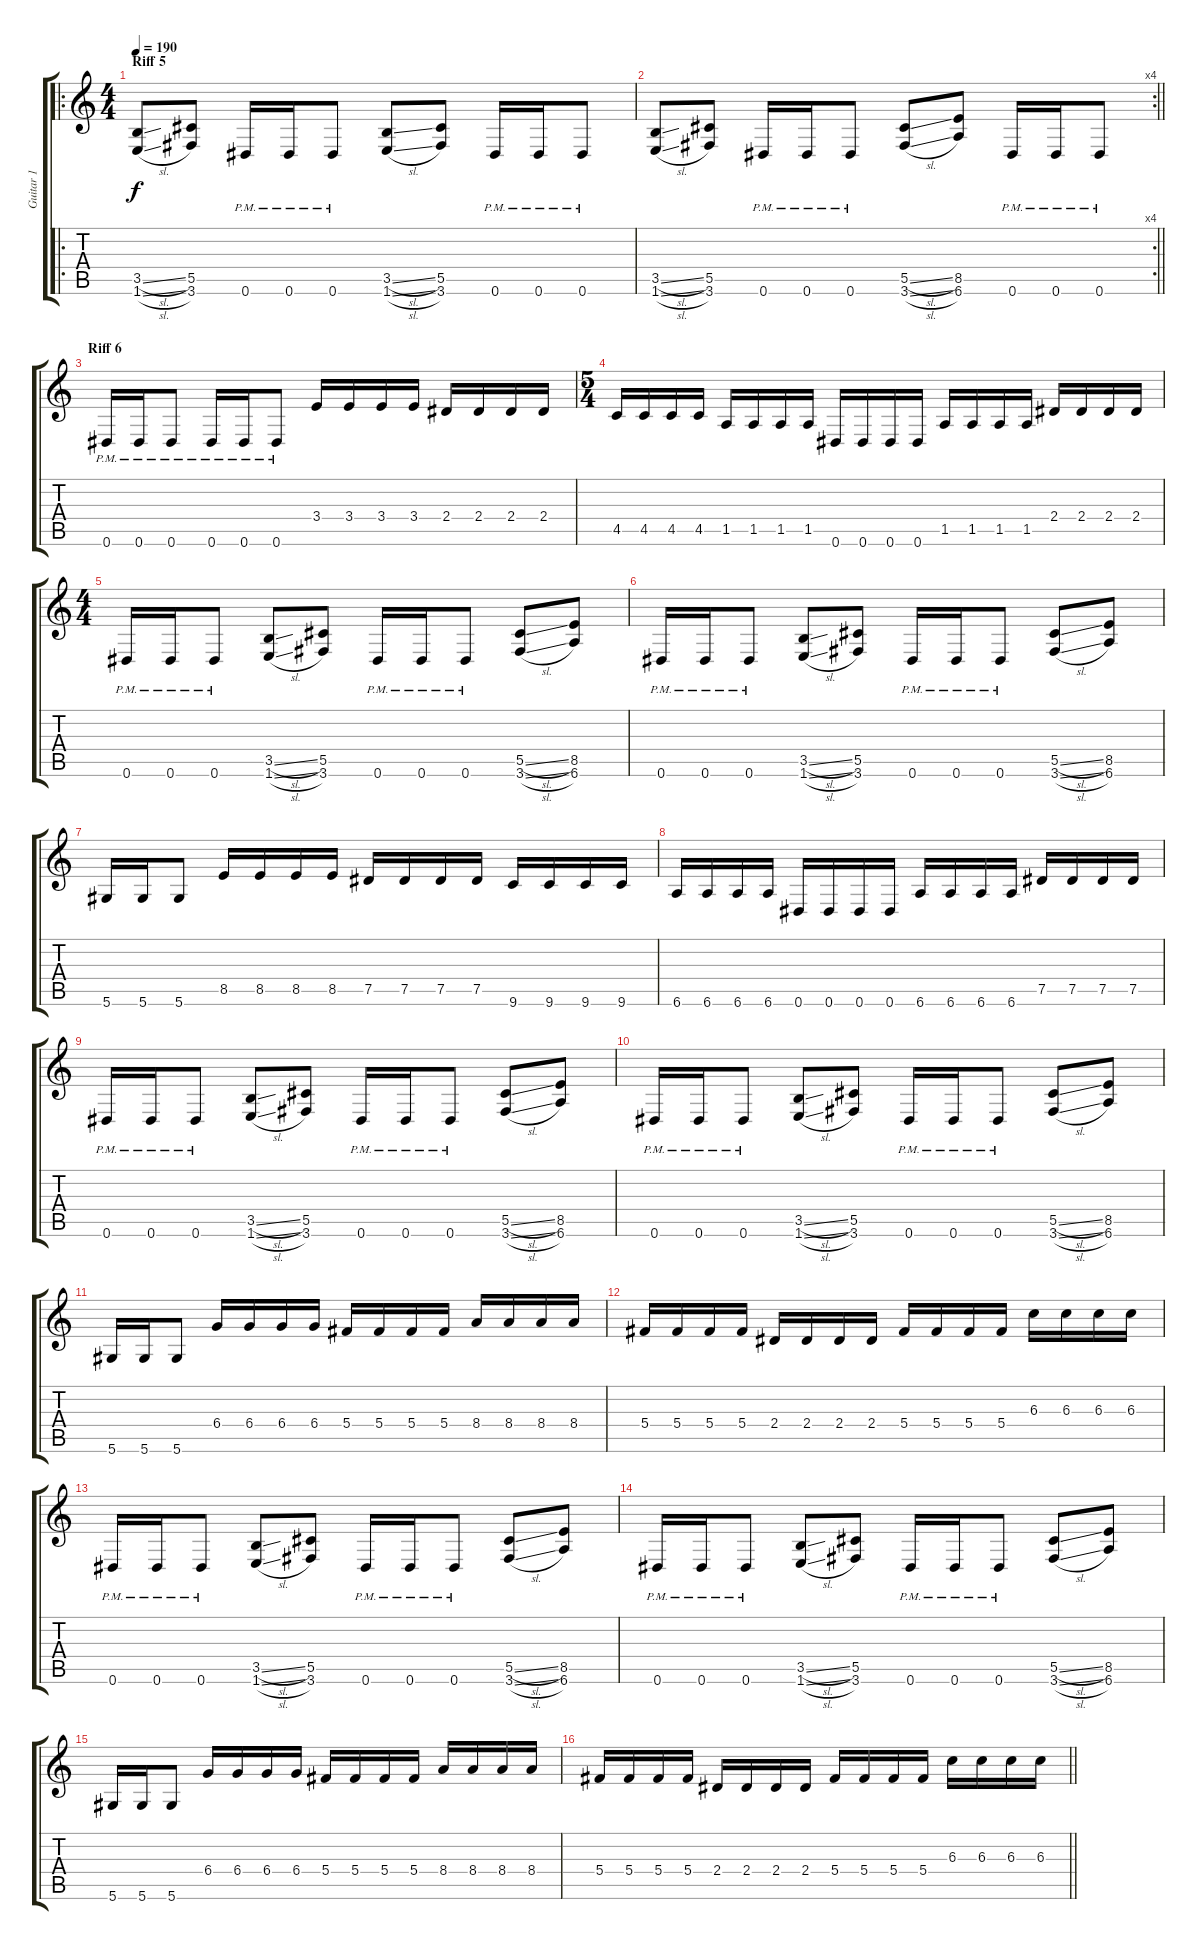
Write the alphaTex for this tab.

\track ("Guitar 1" "Guitar 1") {instrument distortionguitar}
\staff {score tabs}
\tuning (Eb4 Bb3 Gb3 Db3 Ab2 Eb2) {hide}
\ro
\ts (4 4)
\section ("" "Riff 5")
\tempo 190
\clef g2
\ks c
(3.5{sl} 1.6{sl}).8{dy f} (5.5 3.6).8 0.6{pm}.16 0.6{pm}.16 0.6{pm}.8 (3.5{sl} 1.6{sl}).8 (5.5 3.6).8 0.6{pm}.16 0.6{pm}.16 0.6{pm}.8 |
\rc 4
\barLineRight lightlight
(3.5{sl} 1.6{sl}).8 (5.5 3.6).8 0.6{pm}.16 0.6{pm}.16 0.6{pm}.8 (5.5{sl} 3.6{sl}).8 (8.5 6.6).8 0.6{pm}.16 0.6{pm}.16 0.6{pm}.8 |
\section ("" "Riff 6")
0.6{pm}.16 0.6{pm}.16 0.6{pm}.8 0.6{pm}.16 0.6{pm}.16 0.6{pm}.8 3.4.16 3.4.16 3.4.16 3.4.16 2.4.16 2.4.16 2.4.16 2.4.16 |
\ts (5 4)
4.5.16 4.5.16 4.5.16 4.5.16 1.5.16 1.5.16 1.5.16 1.5.16 0.6.16 0.6.16 0.6.16 0.6.16 1.5.16 1.5.16 1.5.16 1.5.16 2.4.16 2.4.16 2.4.16 2.4.16 |
\ts (4 4)
0.6{pm}.16 0.6{pm}.16 0.6{pm}.8 (3.5{sl} 1.6{sl}).8 (5.5 3.6).8 0.6{pm}.16 0.6{pm}.16 0.6{pm}.8 (5.5{sl} 3.6{sl}).8 (8.5 6.6).8 |
0.6{pm}.16 0.6{pm}.16 0.6{pm}.8 (3.5{sl} 1.6{sl}).8 (5.5 3.6).8 0.6{pm}.16 0.6{pm}.16 0.6{pm}.8 (5.5{sl} 3.6{sl}).8 (8.5 6.6).8 |
5.6.16 5.6.16 5.6.8 8.5.16 8.5.16 8.5.16 8.5.16 7.5.16 7.5.16 7.5.16 7.5.16 9.6.16 9.6.16 9.6.16 9.6.16 |
6.6.16 6.6.16 6.6.16 6.6.16 0.6.16 0.6.16 0.6.16 0.6.16 6.6.16 6.6.16 6.6.16 6.6.16 7.5.16 7.5.16 7.5.16 7.5.16 |
0.6{pm}.16 0.6{pm}.16 0.6{pm}.8 (3.5{sl} 1.6{sl}).8 (5.5 3.6).8 0.6{pm}.16 0.6{pm}.16 0.6{pm}.8 (5.5{sl} 3.6{sl}).8 (8.5 6.6).8 |
0.6{pm}.16 0.6{pm}.16 0.6{pm}.8 (3.5{sl} 1.6{sl}).8 (5.5 3.6).8 0.6{pm}.16 0.6{pm}.16 0.6{pm}.8 (5.5{sl} 3.6{sl}).8 (8.5 6.6).8 |
5.6.16 5.6.16 5.6.8 6.4.16 6.4.16 6.4.16 6.4.16 5.4.16 5.4.16 5.4.16 5.4.16 8.4.16 8.4.16 8.4.16 8.4.16 |
5.4.16 5.4.16 5.4.16 5.4.16 2.4.16 2.4.16 2.4.16 2.4.16 5.4.16 5.4.16 5.4.16 5.4.16 6.3.16 6.3.16 6.3.16 6.3.16 |
0.6{pm}.16 0.6{pm}.16 0.6{pm}.8 (3.5{sl} 1.6{sl}).8 (5.5 3.6).8 0.6{pm}.16 0.6{pm}.16 0.6{pm}.8 (5.5{sl} 3.6{sl}).8 (8.5 6.6).8 |
0.6{pm}.16 0.6{pm}.16 0.6{pm}.8 (3.5{sl} 1.6{sl}).8 (5.5 3.6).8 0.6{pm}.16 0.6{pm}.16 0.6{pm}.8 (5.5{sl} 3.6{sl}).8 (8.5 6.6).8 |
5.6.16 5.6.16 5.6.8 6.4.16 6.4.16 6.4.16 6.4.16 5.4.16 5.4.16 5.4.16 5.4.16 8.4.16 8.4.16 8.4.16 8.4.16 |
\barLineRight lightlight
5.4.16 5.4.16 5.4.16 5.4.16 2.4.16 2.4.16 2.4.16 2.4.16 5.4.16 5.4.16 5.4.16 5.4.16 6.3.16 6.3.16 6.3.16 6.3.16
